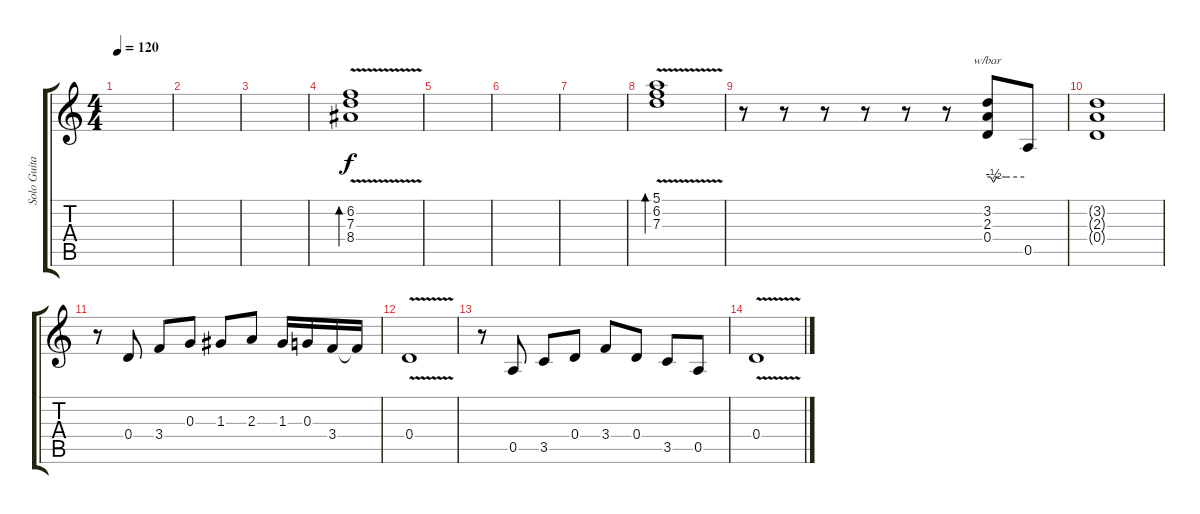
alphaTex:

\track ("Solo Guitar" "Solo Guita") {instrument electricguitarclean}
\staff {score tabs}
\tuning (E4 B3 G3 D3 A2 D2) {hide}
\ts (4 4)
\tempo 120
\clef g2
\ks c
|
|
|
(6.2{v} 7.3{v} 8.4{v}).1{bd 240} |
|
|
|
(5.1{v} 6.2{v} 7.3{v}).1{bd 240} |
r.8 r.8 r.8 r.8 r.8 r.8 (3.2 2.3 0.4).8{tbe (custom default 0 0 5 0 10 -2 15 0 30 0 60 0)} 0.5.8 |
(3.2{t} 2.3{t} 0.4{t}).1 |
r.8 0.4.8 3.4.8 0.3.8 1.3.8 2.3.8 1.3.16 0.3.16 3.4.16 3.4{t}.16 |
0.4{v}.1 |
r.8 0.5.8 3.5.8 0.4.8 3.4.8 0.4.8 3.5.8 0.5.8 |
0.4{v}.1
